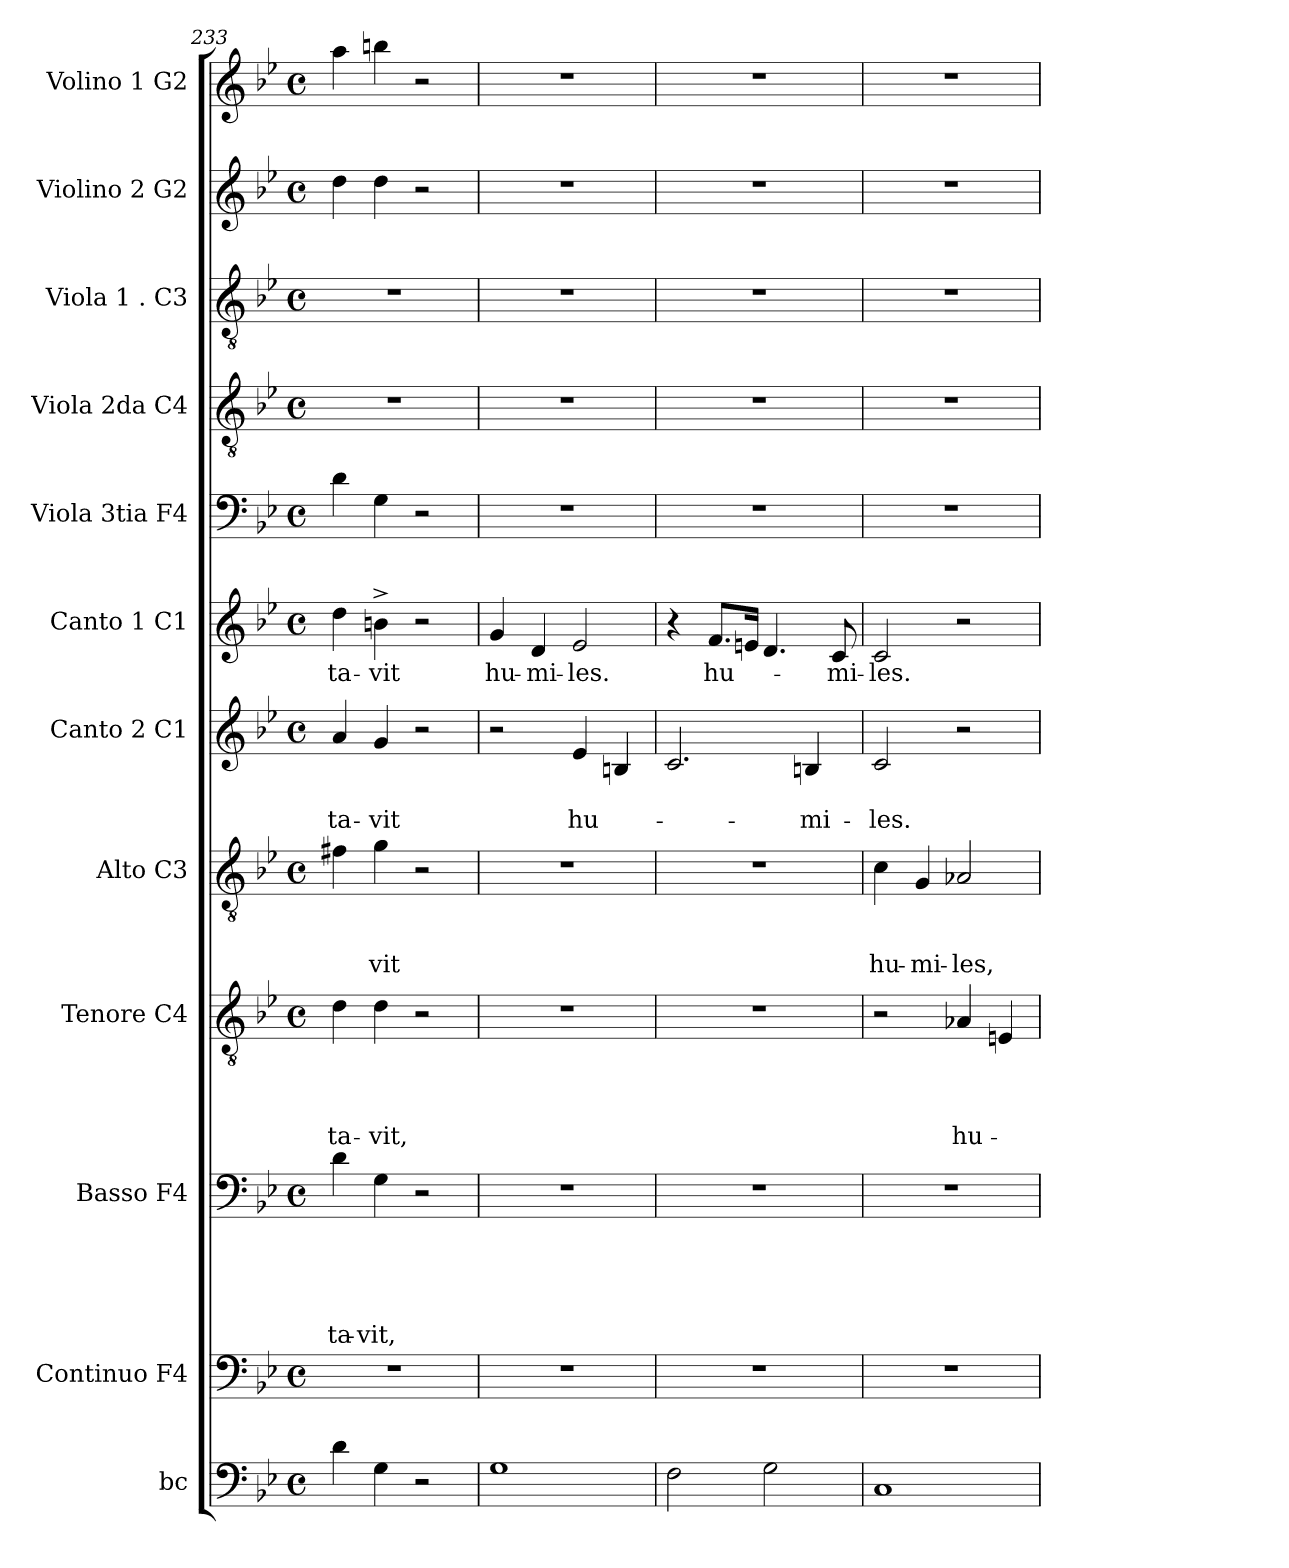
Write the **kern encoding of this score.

**kern	**kern	**kern	**text	**text	**text	**text	**text	**kern	**text	**text	**text	**text	**kern	**text	**text	**text	**kern	**text	**text	**kern	**text	**kern	**kern	**kern	**kern	**kern
*part12	*part11	*part10	*part10	*part10	*part10	*part10	*part10	*part9	*part9	*part9	*part9	*part9	*part8	*part8	*part8	*part8	*part7	*part7	*part7	*part6	*part6	*part5	*part4	*part3	*part2	*part1
*staff12	*staff11	*staff10	*staff10	*staff10	*staff10	*staff10	*staff10	*staff9	*staff9	*staff9	*staff9	*staff9	*staff8	*staff8	*staff8	*staff8	*staff7	*staff7	*staff7	*staff6	*staff6	*staff5	*staff4	*staff3	*staff2	*staff1
*I"bc	*I"Continuo F4	*I"Basso F4	*	*	*	*	*	*I"Tenore C4	*	*	*	*	*I"Alto C3	*	*	*	*I"Canto 2 C1	*	*	*I"Canto 1 C1	*	*I"Viola 3tia F4	*I"Viola 2da C4	*I"Viola 1 . C3	*I"Violino 2 G2	*I"Volino 1 G2
*I'bc	*	*I'B	*	*	*	*	*	*I'T	*	*	*	*	*I'A	*	*	*	*I'C2	*	*	*I'C1	*	*I'Vla3	*I'Vla2	*I'Vla1	*I'Vl2	*I'Vl1
*clefF4	*clefF4	*clefF4	*	*	*	*	*	*clefGv2	*	*	*	*	*clefGv2	*	*	*	*clefG2	*	*	*clefG2	*	*clefF4	*clefGv2	*clefGv2	*clefG2	*clefG2
*k[b-e-]	*k[b-e-]	*k[b-e-]	*	*	*	*	*	*k[b-e-]	*	*	*	*	*k[b-e-]	*	*	*	*k[b-e-]	*	*	*k[b-e-]	*	*k[b-e-]	*k[b-e-]	*k[b-e-]	*k[b-e-]	*k[b-e-]
*B-:	*B-:	*B-:	*	*	*	*	*	*B-:	*	*	*	*	*B-:	*	*	*	*B-:	*	*	*B-:	*	*B-:	*B-:	*B-:	*B-:	*B-:
*M4/4	*M4/4	*M4/4	*	*	*	*	*	*M4/4	*	*	*	*	*M4/4	*	*	*	*M4/4	*	*	*M4/4	*	*M4/4	*M4/4	*M4/4	*M4/4	*M4/4
*met(c)	*met(c)	*met(c)	*	*	*	*	*	*met(c)	*	*	*	*	*met(c)	*	*	*	*met(c)	*	*	*met(c)	*	*met(c)	*met(c)	*met(c)	*met(c)	*met(c)
=233	=233	=233	=233	=233	=233	=233	=233	=233	=233	=233	=233	=233	=233	=233	=233	=233	=233	=233	=233	=233	=233	=233	=233	=233	=233	=233
!	!	!	!	!	!	!	!LO:LY:b	!	!	!	!	!LO:LY:b	!	!	!	!	!	!	!LO:LY:b	!	!LO:LY:b	!	!	!	!	!
4d\	1r	4d\	.	.	.	.	-ta-	4d\	.	.	.	-ta-	4f#X\	.	.	.	4a/	.	-ta-	4dd\	-ta-	4d\	1r	1r	4dd\	4aa\
!	!	!	!	!	!	!	!LO:LY:b	!	!	!	!	!LO:LY:b	!	!	!	!LO:LY:b	!	!	!LO:LY:b	!	!LO:LY:b	!	!	!	!	!
4G\	.	4G\	.	.	.	.	-vit,	4d\	.	.	.	-vit,	4g\	.	.	-vit	4g/	.	-vit	4bn^>\	-vit	4G\	.	.	4dd\	4bbn\
2r	.	2r	.	.	.	.	.	2r	.	.	.	.	2r	.	.	.	2r	.	.	2r	.	2r	.	.	2r	2r
=234	=234	=234	=234	=234	=234	=234	=234	=234	=234	=234	=234	=234	=234	=234	=234	=234	=234	=234	=234	=234	=234	=234	=234	=234	=234	=234
!	!	!	!	!	!	!	!	!	!	!	!	!	!	!	!	!	!	!	!	!	!LO:LY:b	!	!	!	!	!
1G	1r	1r	.	.	.	.	.	1r	.	.	.	.	1r	.	.	.	2r	.	.	4g/	hu-	1r	1r	1r	1r	1r
!	!	!	!	!	!	!	!	!	!	!	!	!	!	!	!	!	!	!	!	!	!LO:LY:b	!	!	!	!	!
.	.	.	.	.	.	.	.	.	.	.	.	.	.	.	.	.	.	.	.	4d/	-mi-	.	.	.	.	.
!	!	!	!	!	!	!	!	!	!	!	!	!	!	!	!	!	!	!	!LO:LY:b	!	!LO:LY:b:rj	!	!	!	!	!
.	.	.	.	.	.	.	.	.	.	.	.	.	.	.	.	.	4e-/	.	hu-	2e-/	-les.	.	.	.	.	.
.	.	.	.	.	.	.	.	.	.	.	.	.	.	.	.	.	4Bn/	.	.	.	.	.	.	.	.	.
=235	=235	=235	=235	=235	=235	=235	=235	=235	=235	=235	=235	=235	=235	=235	=235	=235	=235	=235	=235	=235	=235	=235	=235	=235	=235	=235
2F\	1r	1r	.	.	.	.	.	1r	.	.	.	.	1r	.	.	.	2.c/	.	.	4r	.	1r	1r	1r	1r	1r
!	!	!	!	!	!	!	!	!	!	!	!	!	!	!	!	!	!	!	!	!	!LO:LY:b	!	!	!	!	!
.	.	.	.	.	.	.	.	.	.	.	.	.	.	.	.	.	.	.	.	8.f/L	hu-	.	.	.	.	.
.	.	.	.	.	.	.	.	.	.	.	.	.	.	.	.	.	.	.	.	16en/Jk	.	.	.	.	.	.
2G\	.	.	.	.	.	.	.	.	.	.	.	.	.	.	.	.	.	.	.	4.d/	.	.	.	.	.	.
!	!	!	!	!	!	!	!	!	!	!	!	!	!	!	!	!	!	!	!LO:LY:b	!	!	!	!	!	!	!
.	.	.	.	.	.	.	.	.	.	.	.	.	.	.	.	.	4Bn/	.	-mi-	.	.	.	.	.	.	.
!	!	!	!	!	!	!	!	!	!	!	!	!	!	!	!	!	!	!	!	!	!LO:LY:b	!	!	!	!	!
.	.	.	.	.	.	.	.	.	.	.	.	.	.	.	.	.	.	.	.	8c/	-mi-	.	.	.	.	.
=236	=236	=236	=236	=236	=236	=236	=236	=236	=236	=236	=236	=236	=236	=236	=236	=236	=236	=236	=236	=236	=236	=236	=236	=236	=236	=236
!	!	!	!	!	!	!	!	!	!	!	!	!	!	!	!	!LO:LY:b	!	!	!LO:LY:b	!	!LO:LY:b:rj	!	!	!	!	!
1C	1r	1r	.	.	.	.	.	2r	.	.	.	.	4c\	.	.	hu-	2c/	.	-les.	2c/	-les.	1r	1r	1r	1r	1r
!	!	!	!	!	!	!	!	!	!	!	!	!	!	!	!	!LO:LY:b	!	!	!	!	!	!	!	!	!	!
.	.	.	.	.	.	.	.	.	.	.	.	.	4G/	.	.	-mi-	.	.	.	.	.	.	.	.	.	.
!	!	!	!	!	!	!	!	!	!	!	!	!LO:LY:b	!	!	!	!LO:LY:b:rj	!	!	!	!	!	!	!	!	!	!
.	.	.	.	.	.	.	.	4A-X/	.	.	.	hu-	2A-X/	.	.	-les,	2r	.	.	2r	.	.	.	.	.	.
.	.	.	.	.	.	.	.	4En/	.	.	.	.	.	.	.	.	.	.	.	.	.	.	.	.	.	.
=	=	=	=	=	=	=	=	=	=	=	=	=	=	=	=	=	=	=	=	=	=	=	=	=	=	=
*-	*-	*-	*-	*-	*-	*-	*-	*-	*-	*-	*-	*-	*-	*-	*-	*-	*-	*-	*-	*-	*-	*-	*-	*-	*-	*-
